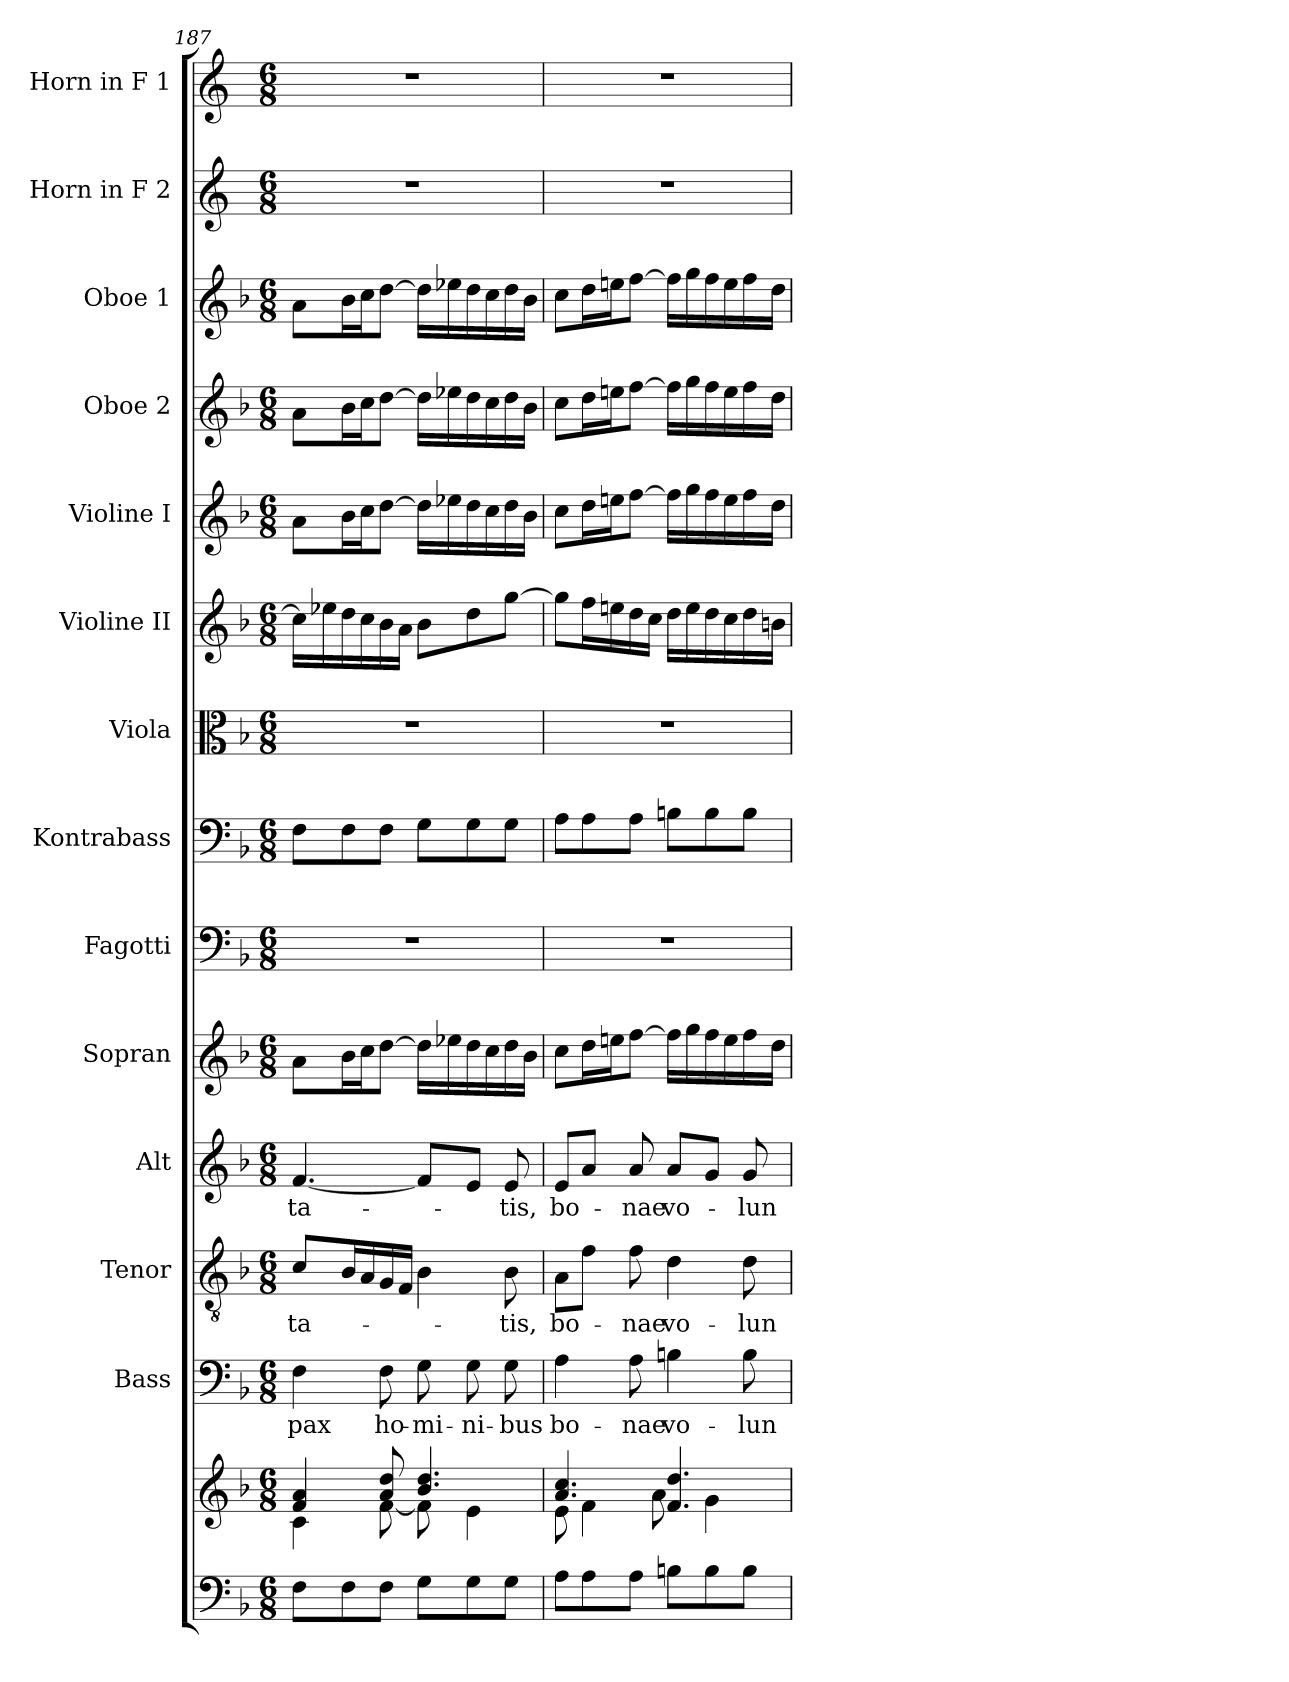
**kern	**kern	**kern	**text	**kern	**text	**kern	**text	**kern	**kern	**kern	**kern	**kern	**kern	**kern	**kern	**kern	**kern
*part14	*part14	*part13	*part13	*part12	*part12	*part11	*part11	*part10	*part9	*part8	*part7	*part6	*part5	*part4	*part3	*part2	*part1
*staff15	*staff14	*staff13	*staff13	*staff12	*staff12	*staff11	*staff11	*staff10	*staff9	*staff8	*staff7	*staff6	*staff5	*staff4	*staff3	*staff2	*staff1
*	*	*I"Bass	*	*I"Tenor	*	*I"Alt	*	*I"Sopran	*I"Fagotti	*I"Kontrabass	*I"Viola	*I"Violine II	*I"Violine I	*I"Oboe 2	*I"Oboe 1	*I"Horn in F 2	*I"Horn in F 1
*	*	*I'B.	*	*I'T.	*	*I'A.	*	*I'S.	*I'Fg.	*I'Kb.	*I'Vla.	*I'Vl. II	*I'Vl. I	*I'Ob. 2	*I'Ob. 1	*	*
*clefF4	*clefG2	*clefF4	*	*clefGv2	*	*clefG2	*	*clefG2	*clefF4	*clefF4	*clefC3	*clefG2	*clefG2	*clefG2	*clefG2	*clefG2	*clefG2
*	*	*	*	*	*	*	*	*	*	*ITrd7c12	*	*	*	*	*	*ITrd4c7	*ITrd4c7
*k[b-]	*k[b-]	*k[b-]	*	*k[b-]	*	*k[b-]	*	*k[b-]	*k[b-]	*k[b-]	*k[b-]	*k[b-]	*k[b-]	*k[b-]	*k[b-]	*k[b-]	*k[b-]
*F:	*F:	*F:	*	*F:	*	*F:	*	*F:	*F:	*F:	*F:	*F:	*F:	*F:	*F:	*F:	*F:
*M6/8	*M6/8	*M6/8	*	*M6/8	*	*M6/8	*	*M6/8	*M6/8	*M6/8	*M6/8	*M6/8	*M6/8	*M6/8	*M6/8	*M6/8	*M6/8
=187	=187	=187	=187	=187	=187	=187	=187	=187	=187	=187	=187	=187	=187	=187	=187	=187	=187
*	*^	*	*	*	*	*	*	*	*	*	*	*	*	*	*	*	*
!	!	!	!	!LO:LY:b	!	!LO:LY:b	!	!LO:LY:b	!	!	!	!	!	!	!	!	!	!
8F\L	4f/ 4a/	4c\	4F\	pax	8c/L	-ta-	[4.f/	-ta-	8a\L	2.r	8FF\L	2.r	16cc\LL]	8a\L	8a\L	8a\L	2.r	2.r
.	.	.	.	.	.	.	.	.	.	.	.	.	16ee-X\	.	.	.	.	.
8F\	.	.	.	.	16B-/L	.	.	.	16b-\L	.	8FF\	.	16dd\	16b-\L	16b-\L	16b-\L	.	.
.	.	.	.	.	16A/	.	.	.	16cc\J	.	.	.	16cc\	16cc\J	16cc\J	16cc\J	.	.
!	!	!	!	!LO:LY:b	!	!	!	!	!	!	!	!	!	!	!	!	!	!
8F\J	8a/ 8dd/	[<8f\	8F\	ho-	16G/	.	.	.	[8dd\J	.	8FF\J	.	16b-\	[8dd\J	[8dd\J	[8dd\J	.	.
.	.	.	.	.	16F/JJ	.	.	.	.	.	.	.	16a\JJ	.	.	.	.	.
!	!	!	!	!LO:LY:b	!	!	!	!	!	!	!	!	!	!	!	!	!	!
8G\L	4.b-/ 4.dd/	8f\]	8G\	-mi-	4B-\	.	8f/L]	.	16dd\LL]	.	8GG\L	.	8b-\L	16dd\LL]	16dd\LL]	16dd\LL]	.	.
.	.	.	.	.	.	.	.	.	16ee-X\	.	.	.	.	16ee-X\	16ee-X\	16ee-X\	.	.
!	!	!	!	!LO:LY:b	!	!	!	!	!	!	!	!	!	!	!	!	!	!
8G\	.	4e\	8G\	-ni-	.	.	8e/J	.	16dd\	.	8GG\	.	8dd\	16dd\	16dd\	16dd\	.	.
.	.	.	.	.	.	.	.	.	16cc\	.	.	.	.	16cc\	16cc\	16cc\	.	.
!	!	!	!	!LO:LY:b	!	!LO:LY:b	!	!LO:LY:b	!	!	!	!	!	!	!	!	!	!
8G\J	.	.	8G\	-bus	8B-\	-tis,	8e/	-tis,	16dd\	.	8GG\J	.	[8gg\J	16dd\	16dd\	16dd\	.	.
.	.	.	.	.	.	.	.	.	16b-\JJ	.	.	.	.	16b-\JJ	16b-\JJ	16b-\JJ	.	.
=188	=188	=188	=188	=188	=188	=188	=188	=188	=188	=188	=188	=188	=188	=188	=188	=188	=188	=188
!	!	!	!	!LO:LY:b	!	!LO:LY:b	!	!LO:LY:b	!	!	!	!	!	!	!	!	!	!
8A\L	4.a/ 4.cc/	8e\	4A\	bo-	8A\L	bo-	8e/L	bo-	8cc\L	2.r	8AA\L	2.r	8gg\L]	8cc\L	8cc\L	8cc\L	2.r	2.r
8A\	.	4f\	.	.	8f\J	.	8a/J	.	16dd\L	.	8AA\	.	16ff\L	16dd\L	16dd\L	16dd\L	.	.
.	.	.	.	.	.	.	.	.	16een\J	.	.	.	16een\	16een\J	16een\J	16een\J	.	.
!	!	!	!	!LO:LY:b	!	!LO:LY:b	!	!LO:LY:b	!	!	!	!	!	!	!	!	!	!
8A\J	.	.	8A\	-nae	8f\	-nae	8a/	-nae	[8ff\J	.	8AA\J	.	16dd\	[8ff\J	[8ff\J	[8ff\J	.	.
.	.	.	.	.	.	.	.	.	.	.	.	.	16cc\JJ	.	.	.	.	.
!	!	!	!	!LO:LY:b	!	!LO:LY:b	!	!LO:LY:b	!	!	!	!	!	!	!	!	!	!
8Bn\L	4.f/ 4.dd/	8a\	4Bn\	vo-	4d\	vo-	8a/L	vo-	16ff\LL]	.	8BBn\L	.	16dd\LL	16ff\LL]	16ff\LL]	16ff\LL]	.	.
.	.	.	.	.	.	.	.	.	16gg\	.	.	.	16ee\	16gg\	16gg\	16gg\	.	.
8B\	.	4g\	.	.	.	.	8g/J	.	16ff\	.	8BB\	.	16dd\	16ff\	16ff\	16ff\	.	.
.	.	.	.	.	.	.	.	.	16ee\	.	.	.	16cc\	16ee\	16ee\	16ee\	.	.
!	!	!	!	!LO:LY:b	!	!LO:LY:b	!	!LO:LY:b	!	!	!	!	!	!	!	!	!	!
8B\J	.	.	8B\	-lun-	8d\	-lun-	8g/	-lun-	16ff\	.	8BB\J	.	16dd\	16ff\	16ff\	16ff\	.	.
.	.	.	.	.	.	.	.	.	16dd\JJ	.	.	.	16bn\JJ	16dd\JJ	16dd\JJ	16dd\JJ	.	.
*	*v	*v	*	*	*	*	*	*	*	*	*	*	*	*	*	*	*	*
=	=	=	=	=	=	=	=	=	=	=	=	=	=	=	=	=	=
*-	*-	*-	*-	*-	*-	*-	*-	*-	*-	*-	*-	*-	*-	*-	*-	*-	*-
